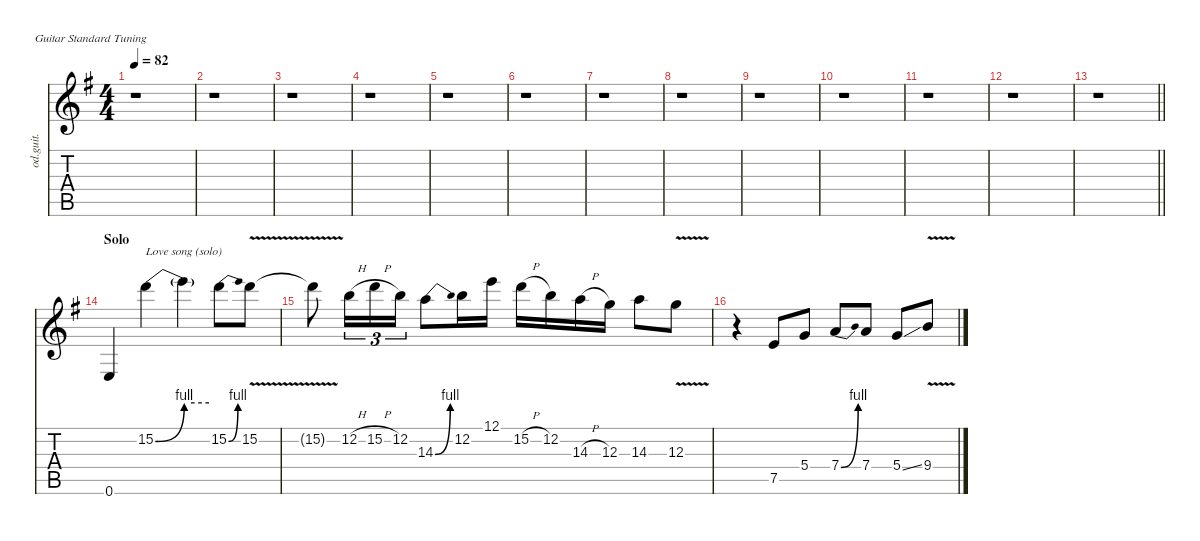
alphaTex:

\defaultSystemsLayout 4
\hideDynamics
\bracketExtendMode nobrackets
\track ("Guitar lead" "od.guit.") {instrument overdrivenguitar}
\staff {score tabs}
\tuning (E4 B3 G3 D3 A2 E2)
\ts (4 4)
\tempo 82
\clef g2
\ks eminor
r.1{dy mf} |
r.1 |
r.1 |
r.1 |
r.1 |
r.1 |
r.1 |
r.1 |
r.1 |
r.1 |
r.1 |
r.1 |
\barLineRight lightlight
r.1 |
\section ("" "Solo")
0.6{acc forcenatural}.4{dy f} 15.2{be (bend 0 0 60 4) acc forcenatural}.4{txt "Love song (solo)" dy mf} 15.2{be (hold 0 4 60 4) t}.4 15.2{be (bend 0 0 30 4) acc forcenatural}.8 15.2{v acc forcenatural}.8 |
15.2{v t acc forcenatural}.8 12.2{h acc forcenatural}.16{tu (3 2)} 15.2{h acc forcenatural}.16{tu (3 2)} 12.2{acc forcenatural}.16{tu (3 2)} 14.3{be (bend 0 0 30 4) acc forcenatural}.8 12.2{acc forcenatural}.16 12.1{acc forcenatural}.16 15.2{h acc forcenatural}.16 12.2{acc forcenatural}.16 14.3{h acc forcenatural}.16 12.3{acc forcenatural}.16 14.3{acc forcenatural}.8 12.3{v acc forcenatural}.8 |
r.4 7.5{acc forcenatural}.8 5.4{acc forcenatural}.8 7.4{be (bend 0 0 30 4) acc forcenatural}.8 7.4{acc forcenatural}.8 5.4{ss acc forcenatural}.8 9.4{v acc forcenatural}.8
